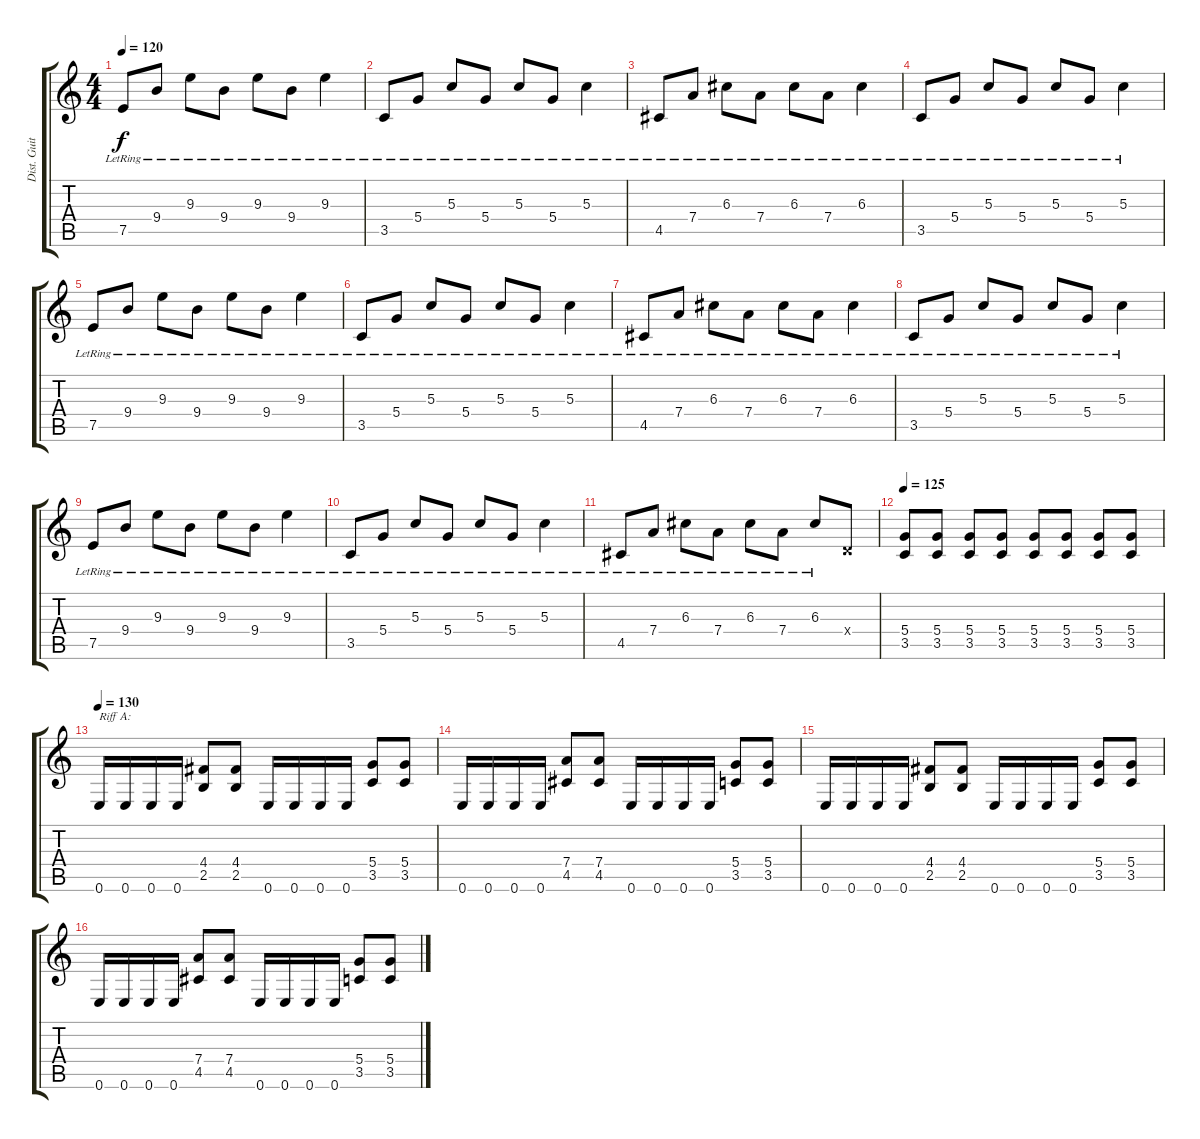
\track ("Dist. Guitar 1" "Dist. Guit") {instrument distortionguitar}
\staff {score tabs}
\tuning (E4 B3 G3 D3 A2 E2) {hide}
\ts (4 4)
\tempo 120
\clef g2
\ks c
7.5{lr}.8{dy f} 9.4{lr}.8 9.3{lr}.8 9.4{lr}.8 9.3{lr}.8 9.4{lr}.8 9.3{lr}.4 |
3.5{lr}.8 5.4{lr}.8 5.3{lr}.8 5.4{lr}.8 5.3{lr}.8 5.4{lr}.8 5.3{lr}.4 |
4.5{lr}.8 7.4{lr}.8 6.3{lr}.8 7.4{lr}.8 6.3{lr}.8 7.4{lr}.8 6.3{lr}.4 |
3.5{lr}.8 5.4{lr}.8 5.3{lr}.8 5.4{lr}.8 5.3{lr}.8 5.4{lr}.8 5.3{lr}.4 |
7.5{lr}.8 9.4{lr}.8 9.3{lr}.8 9.4{lr}.8 9.3{lr}.8 9.4{lr}.8 9.3{lr}.4 |
3.5{lr}.8 5.4{lr}.8 5.3{lr}.8 5.4{lr}.8 5.3{lr}.8 5.4{lr}.8 5.3{lr}.4 |
4.5{lr}.8 7.4{lr}.8 6.3{lr}.8 7.4{lr}.8 6.3{lr}.8 7.4{lr}.8 6.3{lr}.4 |
3.5{lr}.8 5.4{lr}.8 5.3{lr}.8 5.4{lr}.8 5.3{lr}.8 5.4{lr}.8 5.3{lr}.4 |
7.5{lr}.8 9.4{lr}.8 9.3{lr}.8 9.4{lr}.8 9.3{lr}.8 9.4{lr}.8 9.3{lr}.4 |
3.5{lr}.8 5.4{lr}.8 5.3{lr}.8 5.4{lr}.8 5.3{lr}.8 5.4{lr}.8 5.3{lr}.4 |
4.5{lr}.8 7.4{lr}.8 6.3{lr}.8 7.4{lr}.8 6.3{lr}.8 7.4{lr}.8 6.3{lr}.8 0.4{x}.8 |
\tempo 125
(5.4 3.5).8{volume 10 instrument distortionguitar} (5.4 3.5).8 (5.4 3.5).8 (5.4 3.5).8 (5.4 3.5).8 (5.4 3.5).8 (5.4 3.5).8 (5.4 3.5).8 |
\tempo 130
0.6.16{txt "Riff A:" volume 10 instrument distortionguitar} 0.6.16 0.6.16 0.6.16 (4.4 2.5).8 (4.4 2.5).8 0.6.16 0.6.16 0.6.16 0.6.16 (5.4 3.5).8 (5.4 3.5).8 |
0.6.16 0.6.16 0.6.16 0.6.16 (7.4 4.5).8 (7.4 4.5).8 0.6.16 0.6.16 0.6.16 0.6.16 (5.4 3.5).8 (5.4 3.5).8 |
0.6.16 0.6.16 0.6.16 0.6.16 (4.4 2.5).8 (4.4 2.5).8 0.6.16 0.6.16 0.6.16 0.6.16 (5.4 3.5).8 (5.4 3.5).8 |
0.6.16 0.6.16 0.6.16 0.6.16 (7.4 4.5).8 (7.4 4.5).8 0.6.16 0.6.16 0.6.16 0.6.16 (5.4 3.5).8 (5.4 3.5).8
